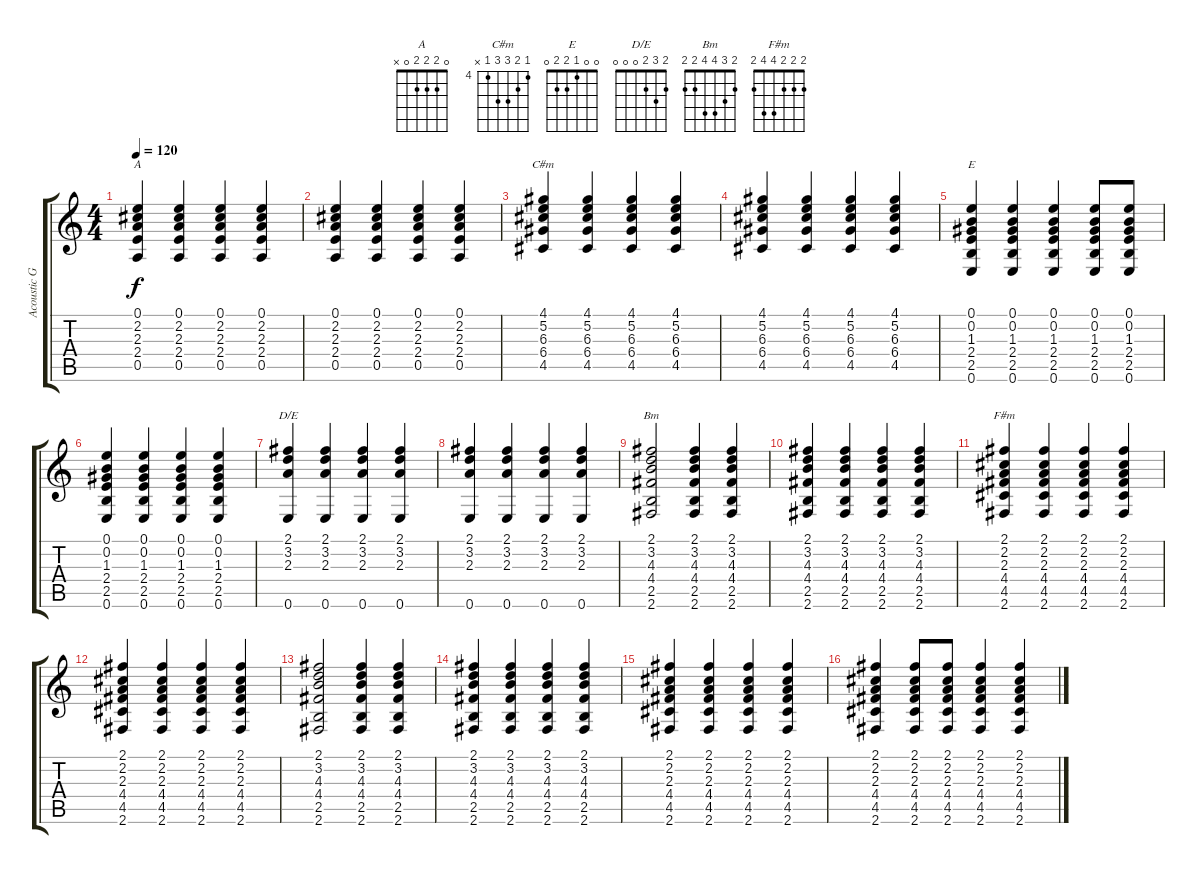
\track ("Acoustic Gtr" "Acoustic G") {instrument acousticguitarnylon}
\staff {score tabs}
\tuning (E4 B3 G3 D3 A2 E2) {hide}
\chord ("A" 0 2 2 2 0 x)
\chord ("C#m" 4 5 6 6 4 x) {firstfret 4}
\chord ("E" 0 0 1 2 2 0)
\chord ("D/E" 2 3 2 0 0 0)
\chord ("Bm" 2 3 4 4 2 2)
\chord ("F#m" 2 2 2 4 4 2)
\ts (4 4)
\tempo 120
\clef g2
\ks c
(0.1 2.2 2.3 2.4 0.5).4{ch "A" dy f} (0.1 2.2 2.3 2.4 0.5).4 (0.1 2.2 2.3 2.4 0.5).4 (0.1 2.2 2.3 2.4 0.5).4 |
(0.1 2.2 2.3 2.4 0.5).4 (0.1 2.2 2.3 2.4 0.5).4 (0.1 2.2 2.3 2.4 0.5).4 (0.1 2.2 2.3 2.4 0.5).4 |
(4.1 5.2 6.3 6.4 4.5).4{ch "C#m"} (4.1 5.2 6.3 6.4 4.5).4 (4.1 5.2 6.3 6.4 4.5).4 (4.1 5.2 6.3 6.4 4.5).4 |
(4.1 5.2 6.3 6.4 4.5).4 (4.1 5.2 6.3 6.4 4.5).4 (4.1 5.2 6.3 6.4 4.5).4 (4.1 5.2 6.3 6.4 4.5).4 |
(0.1 0.2 1.3 2.4 2.5 0.6).4{ch "E"} (0.1 0.2 1.3 2.4 2.5 0.6).4 (0.1 0.2 1.3 2.4 2.5 0.6).4 (0.1 0.2 1.3 2.4 2.5 0.6).8 (0.1 0.2 1.3 2.4 2.5 0.6).8 |
(0.1 0.2 1.3 2.4 2.5 0.6).4 (0.1 0.2 1.3 2.4 2.5 0.6).4 (0.1 0.2 1.3 2.4 2.5 0.6).4 (0.1 0.2 1.3 2.4 2.5 0.6).4 |
(2.1 3.2 2.3 0.6).4{ch "D/E"} (2.1 3.2 2.3 0.6).4 (2.1 3.2 2.3 0.6).4 (2.1 3.2 2.3 0.6).4 |
(2.1 3.2 2.3 0.6).4 (2.1 3.2 2.3 0.6).4 (2.1 3.2 2.3 0.6).4 (2.1 3.2 2.3 0.6).4 |
(2.1 3.2 4.3 4.4 2.5 2.6).2{ch "Bm"} (2.1 3.2 4.3 4.4 2.5 2.6).4 (2.1 3.2 4.3 4.4 2.5 2.6).4 |
(2.1 3.2 4.3 4.4 2.5 2.6).4 (2.1 3.2 4.3 4.4 2.5 2.6).4 (2.1 3.2 4.3 4.4 2.5 2.6).4 (2.1 3.2 4.3 4.4 2.5 2.6).4 |
(2.1 2.2 2.3 4.4 4.5 2.6).4{ch "F#m"} (2.1 2.2 2.3 4.4 4.5 2.6).4 (2.1 2.2 2.3 4.4 4.5 2.6).4 (2.1 2.2 2.3 4.4 4.5 2.6).4 |
(2.1 2.2 2.3 4.4 4.5 2.6).4 (2.1 2.2 2.3 4.4 4.5 2.6).4 (2.1 2.2 2.3 4.4 4.5 2.6).4 (2.1 2.2 2.3 4.4 4.5 2.6).4 |
(2.1 3.2 4.3 4.4 2.5 2.6).2 (2.1 3.2 4.3 4.4 2.5 2.6).4 (2.1 3.2 4.3 4.4 2.5 2.6).4 |
(2.1 3.2 4.3 4.4 2.5 2.6).4 (2.1 3.2 4.3 4.4 2.5 2.6).4 (2.1 3.2 4.3 4.4 2.5 2.6).4 (2.1 3.2 4.3 4.4 2.5 2.6).4 |
(2.1 2.2 2.3 4.4 4.5 2.6).4 (2.1 2.2 2.3 4.4 4.5 2.6).4 (2.1 2.2 2.3 4.4 4.5 2.6).4 (2.1 2.2 2.3 4.4 4.5 2.6).4 |
(2.1 2.2 2.3 4.4 4.5 2.6).4 (2.1 2.2 2.3 4.4 4.5 2.6).8 (2.1 2.2 2.3 4.4 4.5 2.6).8 (2.1 2.2 2.3 4.4 4.5 2.6).4 (2.1 2.2 2.3 4.4 4.5 2.6).4
